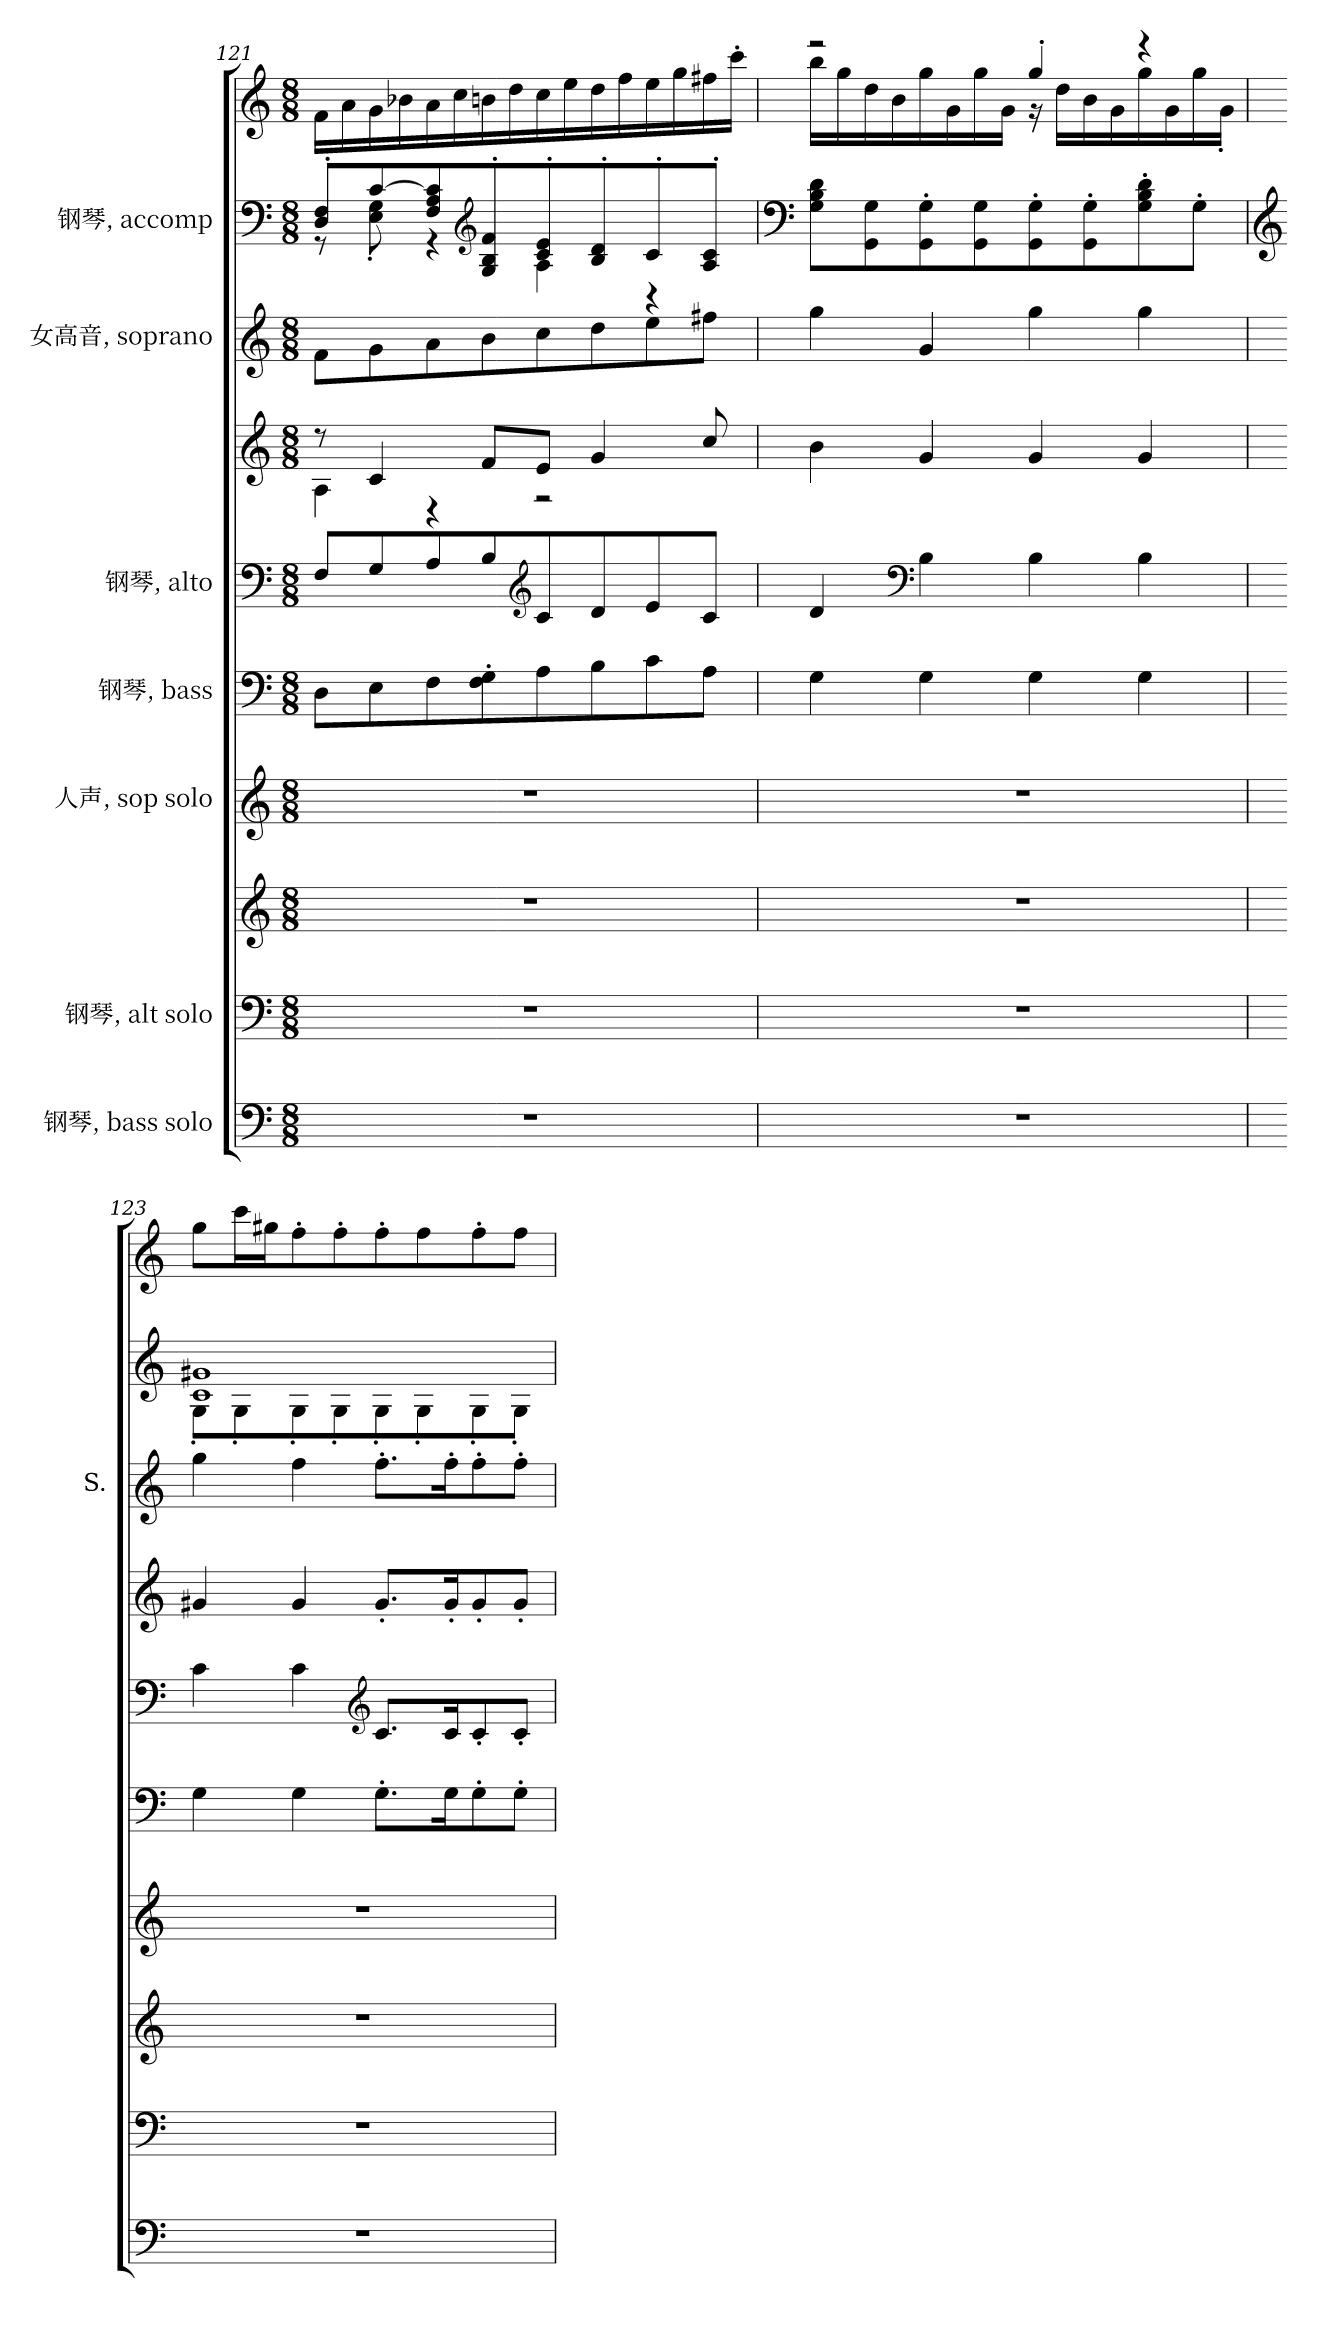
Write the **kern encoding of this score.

**kern	**kern	**kern	**kern	**kern	**kern	**kern	**kern	**kern	**kern
*part7	*part6	*part6	*part5	*part4	*part3	*part3	*part2	*part1	*part1
*staff10	*staff9	*staff8	*staff7	*staff6	*staff5	*staff4	*staff3	*staff2	*staff1
*I"钢琴, bass solo	*I"钢琴, alt solo	*	*I"人声, sop solo	*I"钢琴, bass	*I"钢琴, alto	*	*I"女高音, soprano	*I"钢琴, accomp	*
*	*	*	*	*	*	*	*I'S.	*	*
!!LO:PB:g=z
*clefF4	*clefF4	*clefG2	*clefG2	*clefF4	*clefF4	*clefG2	*clefG2	*clefF4	*clefG2
*k[]	*k[]	*k[]	*k[]	*k[]	*k[]	*k[]	*k[]	*k[]	*k[]
*M8/8	*M8/8	*M8/8	*M8/8	*M8/8	*M8/8	*M8/8	*M8/8	*M8/8	*M8/8
=121	=121	=121	=121	=121	=121	=121	=121	=121	=121
*	*	*	*	*	*	*^	*	*^	*
1r	1r	1r	1r	8D\L	8F/L	8r	4A\	8f\L	8D/' 8F/'L	8r	16f\LL
.	.	.	.	.	.	.	.	.	.	.	16a\
.	.	.	.	8E\	8G/	4c/	.	8g\	[8c/	8E\' 8G\'	16g\
.	.	.	.	.	.	.	.	.	.	.	16b-X\
.	.	.	.	8F\	8A/	.	4r	8a\	8F/ 8A/ 8c/]	4r	16a\
.	.	.	.	.	.	.	.	.	.	.	16cc\
*	*	*	*	*	*	*	*	*	*clefG2	*	*
.	.	.	.	8F\' 8G\'	8B/	8f/L	.	8b\	8G/' 8B/' 8f/'	.	16bn\
.	.	.	.	.	.	.	.	.	.	.	16dd\
*	*	*	*	*	*clefG2	*	*	*	*	*	*
.	.	.	.	8A\	8c/	8e/J	2r	8cc\	8c/' 8e/'	4A\	16cc\
.	.	.	.	.	.	.	.	.	.	.	16ee\
.	.	.	.	8B\	8d/	4g/	.	8dd\	8B/' 8d/'	.	16dd\
.	.	.	.	.	.	.	.	.	.	.	16ff\
.	.	.	.	8c\	8e/	.	.	8ee\	8c'/	4r	16ee\
.	.	.	.	.	.	.	.	.	.	.	16gg\
.	.	.	.	8A\J	8c/J	8cc/	.	8ff#X\J	8A/' 8c/'J	.	16ff#X\
.	.	.	.	.	.	.	.	.	.	.	16ccc'\JJ
*	*	*	*	*	*	*v	*v	*	*v	*v	*
=122	=122	=122	=122	=122	=122	=122	=122	=122	=122
*	*	*	*	*	*	*	*	*clefF4	*
*	*	*	*	*	*	*	*	*	*^
1r	1r	1r	1r	4G\	4d/	4b\	4gg\	8G\ 8B\ 8d\L	2r	16bb\LL
.	.	.	.	.	.	.	.	.	.	16gg\
.	.	.	.	.	.	.	.	8GG\ 8G\	.	16dd\
.	.	.	.	.	.	.	.	.	.	16b\
*	*	*	*	*	*clefF4	*	*	*	*	*
.	.	.	.	4G\	4B\	4g/	4g/	8GG\' 8G\'	.	16gg\
.	.	.	.	.	.	.	.	.	.	16g\
.	.	.	.	.	.	.	.	8GG\ 8G\	.	16gg\
.	.	.	.	.	.	.	.	.	.	16g\JJ
.	.	.	.	4G\	4B\	4g/	4gg\	8GG\' 8G\'	4gg'/	16r
.	.	.	.	.	.	.	.	.	.	16dd\LL
.	.	.	.	.	.	.	.	8GG\' 8G\'	.	16b\
.	.	.	.	.	.	.	.	.	.	16g\
.	.	.	.	4G\	4B\	4g/	4gg\	8G\' 8B\' 8d\'	4r	16gg\
.	.	.	.	.	.	.	.	.	.	16g\
.	.	.	.	.	.	.	.	8G'\J	.	16gg\
.	.	.	.	.	.	.	.	.	.	16g'\JJ
*	*	*	*	*	*	*	*	*	*v	*v
!!LO:PB:g=z
=123	=123	=123	=123	=123	=123	=123	=123	=123	=123
*	*	*	*	*	*	*	*	*clefG2	*
*	*	*	*	*	*	*	*	*^	*
1r	1r	1r	1r	4G\	4c\	4g#X/	4gg\	1c 1g#X	8G'\L	8gg\L
.	.	.	.	.	.	.	.	.	8G'\	16ccc\L
.	.	.	.	.	.	.	.	.	.	16gg#X\J
.	.	.	.	4G\	4c\	4g#/	4ff\	.	8G'\	8ff'\
.	.	.	.	.	.	.	.	.	8G'\	8ff'\
*	*	*	*	*	*clefG2	*	*	*	*	*
.	.	.	.	8.G'\L	8.c/L	8.g#'/L	8.ff'\L	.	8G'\	8ff'\
.	.	.	.	.	.	.	.	.	8G'\	8ff\
.	.	.	.	16G\K	16c/K	16g#'/K	16ff'\K	.	.	.
.	.	.	.	8G'\	8c'/	8g#'/	8ff'\	.	8G'\	8ff'\
.	.	.	.	8G'\J	8c'/J	8g#'/J	8ff'\J	.	8G'\J	8ff\J
*	*	*	*	*	*	*	*	*v	*v	*
=	=	=	=	=	=	=	=	=	=
*-	*-	*-	*-	*-	*-	*-	*-	*-	*-
